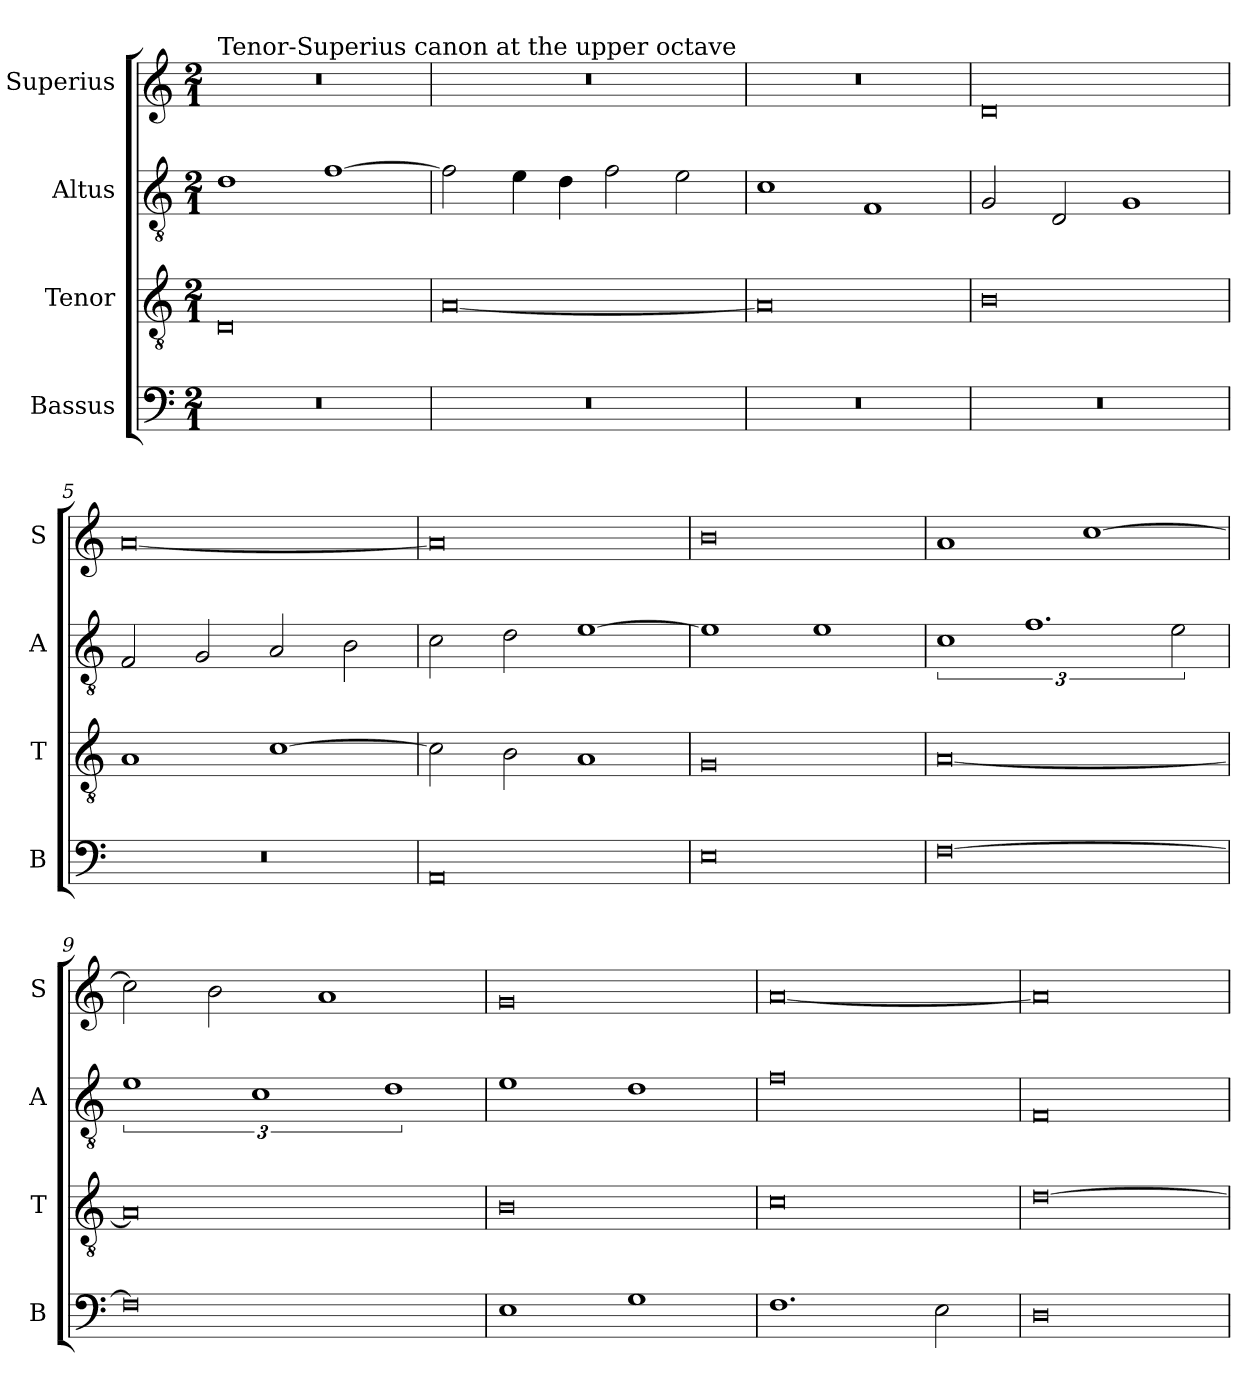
**kern	**kern	**kern	**kern
*part4	*part3	*part2	*part1
*staff4	*staff3	*staff2	*staff1
*I"Bassus	*I"Tenor	*I"Altus	*I"Superius
*I'B	*I'T	*I'A	*I'S
*clefF4	*clefGv2	*clefGv2	*clefG2
*k[]	*k[]	*k[]	*k[]
*M2/1	*M2/1	*M2/1	*M2/1
=1	=1	=1	=1
!	!	!	!LO:TX:a:t=Tenor-Superius canon at the upper octave
0r	0D	1d	0r
.	.	[1f	.
=2	=2	=2	=2
0r	[0A	2f\]	0r
.	.	4e\	.
.	.	4d\	.
.	.	2f\	.
.	.	2e\	.
=3	=3	=3	=3
0r	0A]	1c	0r
.	.	1F	.
=4	=4	=4	=4
0r	0B	2G/	0d
.	.	2D/	.
.	.	1G	.
=5	=5	=5	=5
0r	1A	2F/	[0a
.	.	2G/	.
.	[1c	2A/	.
.	.	2B\	.
=6	=6	=6	=6
0AA	2c\]	2c\	0a]
.	2B\	2d\	.
.	1A	[1e	.
=7	=7	=7	=7
0E	0G	1e]	0b
.	.	1e	.
=8	=8	=8	=8
[0F	[0A	3%2c	1a
.	.	3%2.f	.
.	.	.	[1cc
.	.	3e\	.
=9	=9	=9	=9
0F]	0A]	3%2e	2cc\]
.	.	.	2b\
.	.	3%2c	.
.	.	.	1a
.	.	3%2d	.
=10	=10	=10	=10
1E	0B	1e	0g
1G	.	1d	.
=11	=11	=11	=11
1.F	0c	0f	[0a
2E\	.	.	.
=12	=12	=12	=12
0D	[0d	0F	0a]
=	=	=	=
*-	*-	*-	*-
